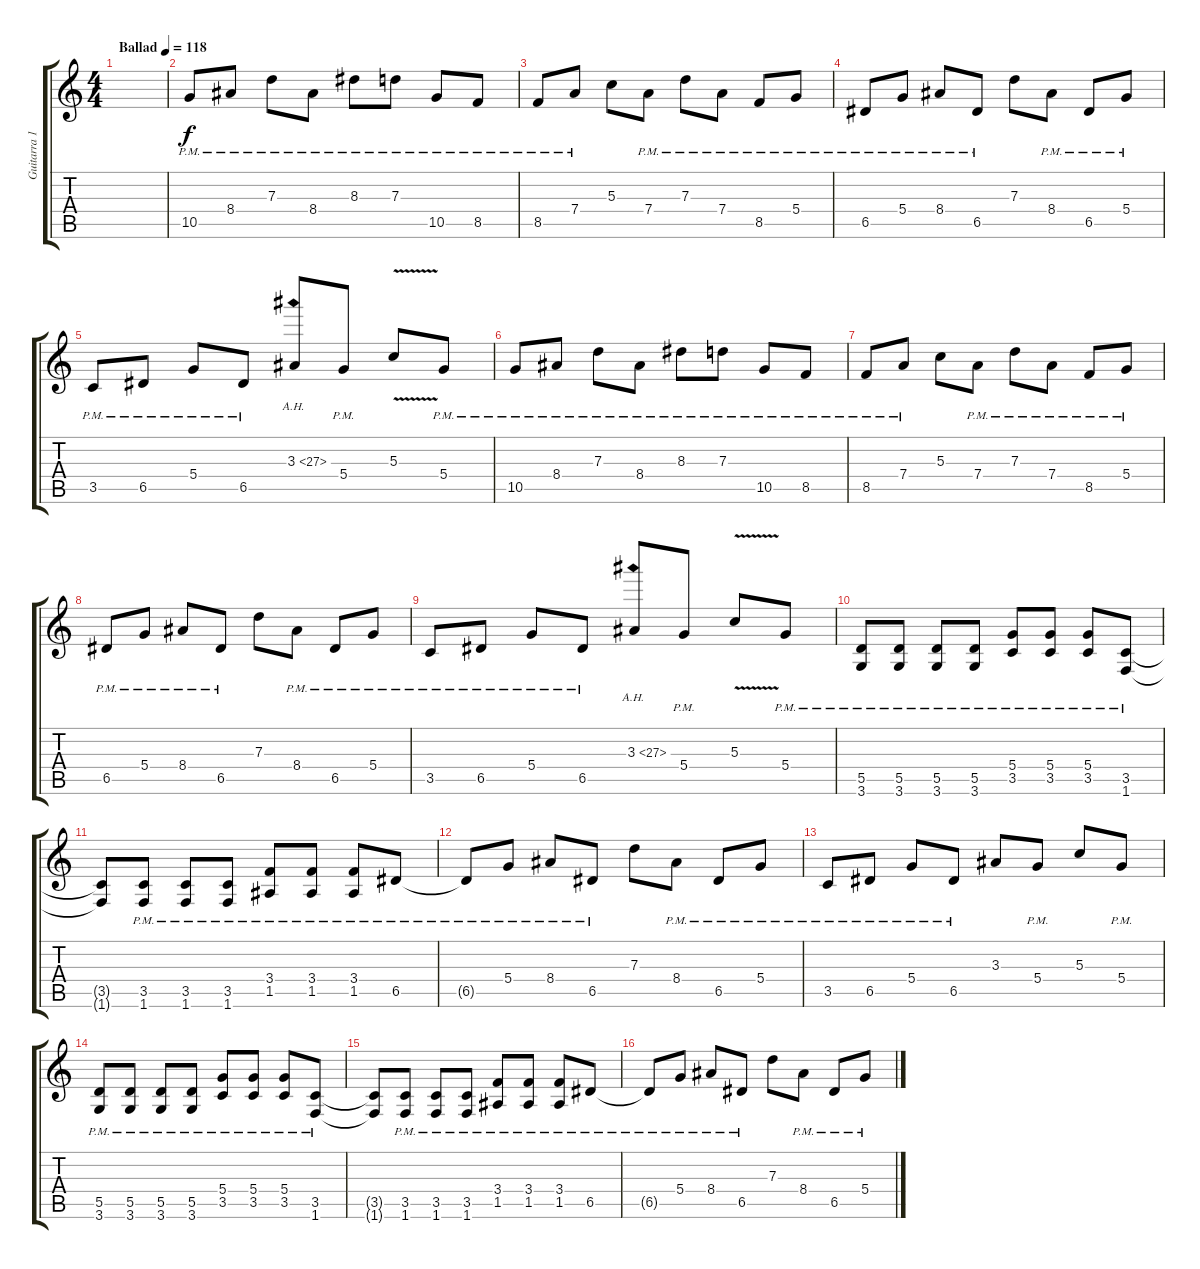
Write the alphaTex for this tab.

\track ("Guitarra 1" "Guitarra 1") {instrument overdrivenguitar}
\staff {score tabs}
\tuning (E4 B3 G3 D3 A2 E2) {hide}
\ts (4 4)
\tempo (118 "Ballad")
\clef g2
\ks c
|
10.5{pm}.8 8.4{pm}.8 7.3{pm}.8 8.4{pm}.8 8.3{pm}.8 7.3{pm}.8 10.5{pm}.8 8.5{pm}.8 |
8.5{pm}.8 7.4{pm}.8 5.3.8 7.4{pm}.8 7.3{pm}.8 7.4{pm}.8 8.5{pm}.8 5.4{pm}.8 |
6.5{pm}.8 5.4{pm}.8 8.4{pm}.8 6.5{pm}.8 7.3.8 8.4{pm}.8 6.5{pm}.8 5.4{pm}.8 |
3.5{pm}.8 6.5{pm}.8 5.4{pm}.8 6.5{pm}.8 3.3{ah 24}.8 5.4{pm}.8 5.3{v}.8 5.4{pm}.8 |
10.5{pm}.8 8.4{pm}.8 7.3{pm}.8 8.4{pm}.8 8.3{pm}.8 7.3{pm}.8 10.5{pm}.8 8.5{pm}.8 |
8.5{pm}.8 7.4{pm}.8 5.3.8 7.4{pm}.8 7.3{pm}.8 7.4{pm}.8 8.5{pm}.8 5.4{pm}.8 |
6.5{pm}.8 5.4{pm}.8 8.4{pm}.8 6.5{pm}.8 7.3.8 8.4{pm}.8 6.5{pm}.8 5.4{pm}.8 |
3.5{pm}.8 6.5{pm}.8 5.4{pm}.8 6.5{pm}.8 3.3{ah 24}.8 5.4{pm}.8 5.3{v}.8 5.4{pm}.8 |
(5.5{pm} 3.6{pm}).8 (5.5{pm} 3.6{pm}).8 (5.5{pm} 3.6{pm}).8 (5.5{pm} 3.6{pm}).8 (5.4{pm} 3.5{pm}).8 (5.4{pm} 3.5{pm}).8 (5.4{pm} 3.5{pm}).8 (3.5{pm} 1.6{pm}).8 |
(3.5{t} 1.6{t}).8 (3.5{pm} 1.6{pm}).8 (3.5{pm} 1.6{pm}).8 (3.5{pm} 1.6{pm}).8 (3.4{pm} 1.5{pm}).8 (3.4{pm} 1.5{pm}).8 (3.4{pm} 1.5{pm}).8 6.5{pm}.8 |
6.5{pm t}.8 5.4{pm}.8 8.4{pm}.8 6.5{pm}.8 7.3.8 8.4{pm}.8 6.5{pm}.8 5.4{pm}.8 |
3.5{pm}.8 6.5{pm}.8 5.4{pm}.8 6.5{pm}.8 3.3.8 5.4{pm}.8 5.3.8 5.4{pm}.8 |
(5.5{pm} 3.6{pm}).8 (5.5{pm} 3.6{pm}).8 (5.5{pm} 3.6{pm}).8 (5.5{pm} 3.6{pm}).8 (5.4{pm} 3.5{pm}).8 (5.4{pm} 3.5{pm}).8 (5.4{pm} 3.5{pm}).8 (3.5{pm} 1.6{pm}).8 |
(3.5{t} 1.6{t}).8 (3.5{pm} 1.6{pm}).8 (3.5{pm} 1.6{pm}).8 (3.5{pm} 1.6{pm}).8 (3.4{pm} 1.5{pm}).8 (3.4{pm} 1.5{pm}).8 (3.4{pm} 1.5{pm}).8 6.5{pm}.8 |
6.5{pm t}.8 5.4{pm}.8 8.4{pm}.8 6.5{pm}.8 7.3.8 8.4{pm}.8 6.5{pm}.8 5.4{pm}.8
